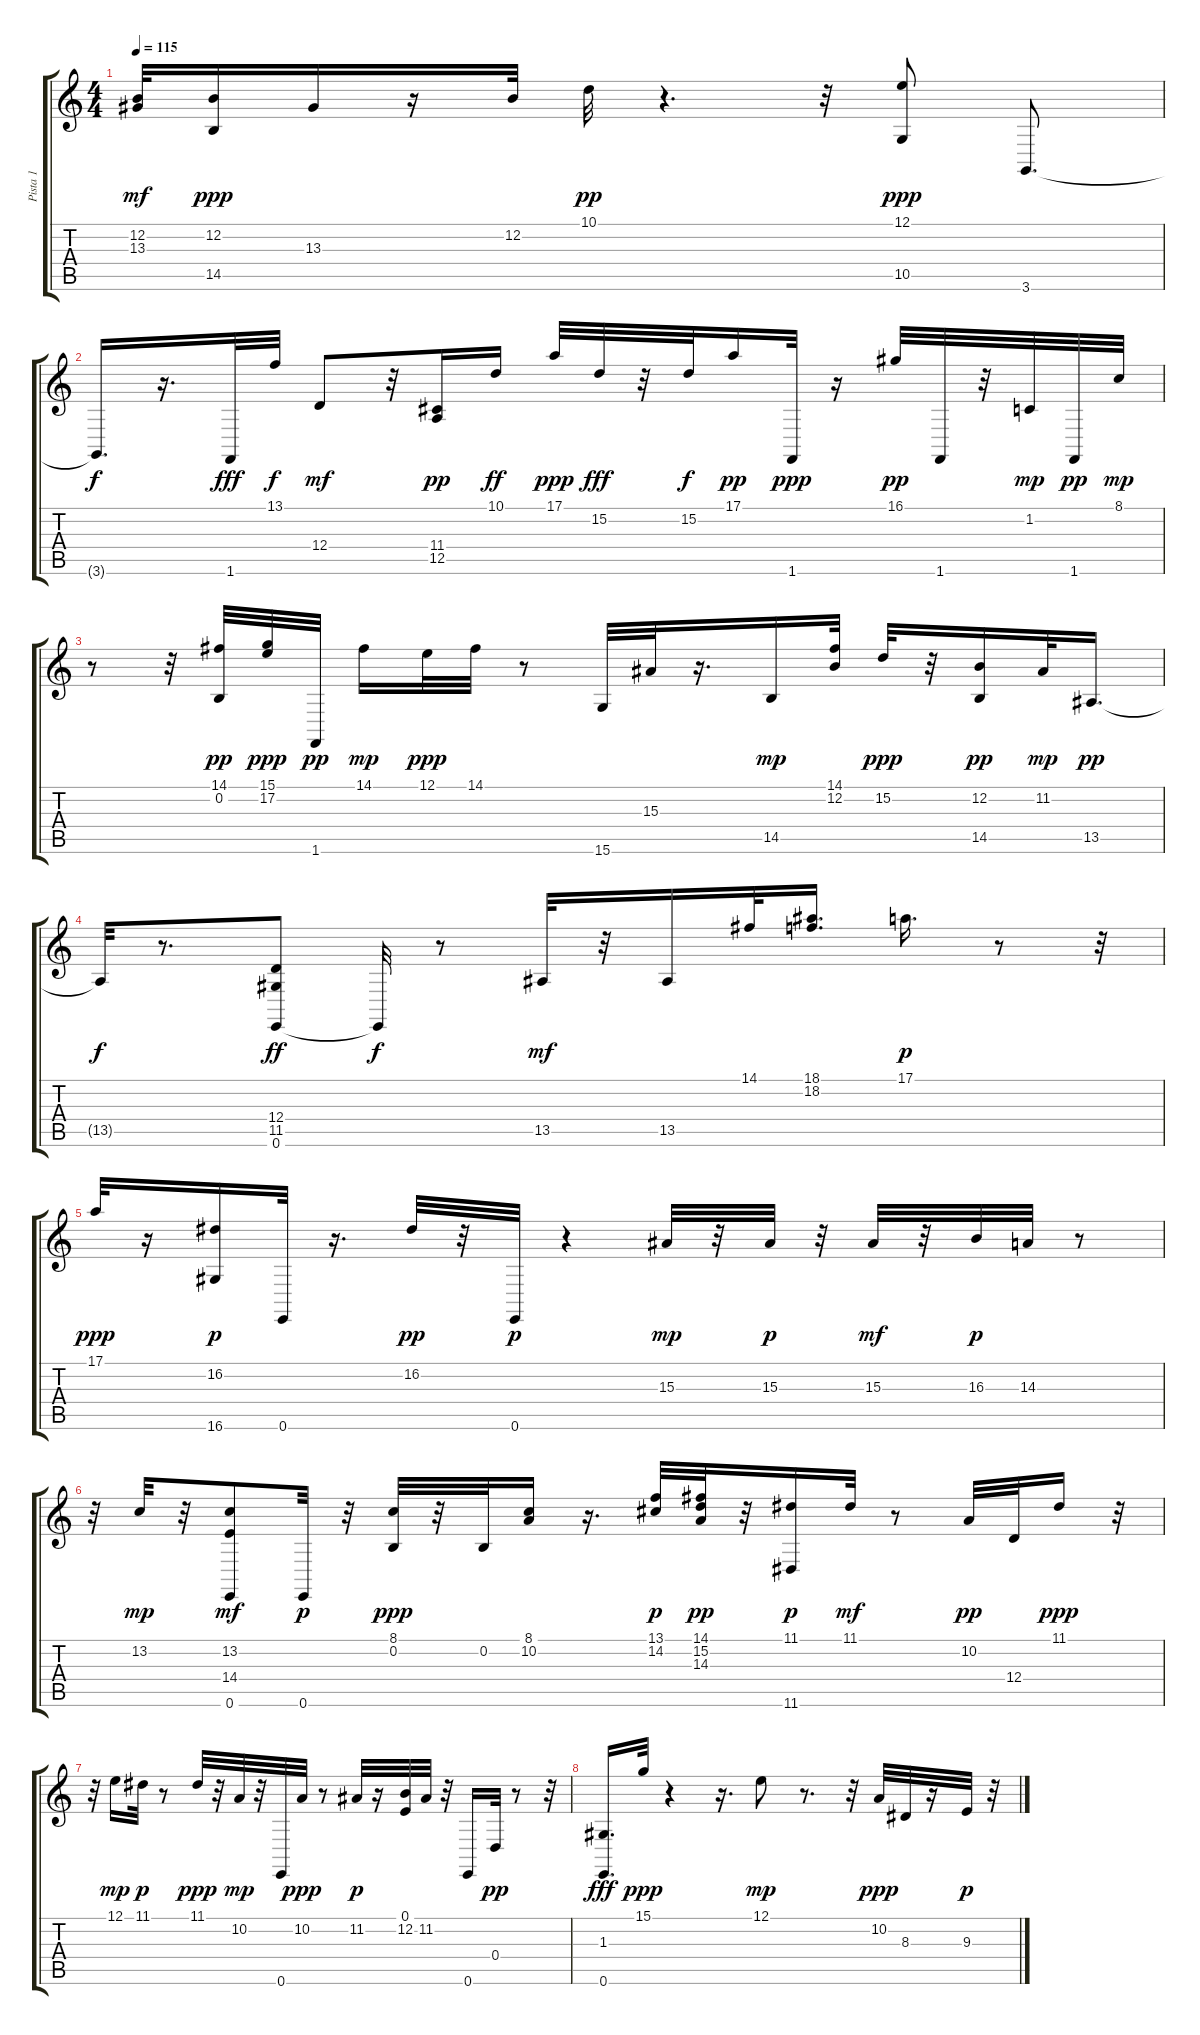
\track ("Pista 1" "Pista 1") {instrument acousticgrandpiano}
\staff {score tabs}
\tuning (E4 B3 G3 D3 A2 E2) {hide}
\ts (4 4)
\tempo 115
\clef g2
\ks c
(12.2 13.3).32{dy mf} (12.2 14.5).16{dy ppp} 13.3.16 r.16 12.2.32 10.1.32{dy pp} r.4{d} r.32 (12.1 10.5).8{dy ppp} 3.6.8{d} |
3.6{t}.16{d dy f} r.16{d} 1.6.32{dy fff} 13.1.32{dy f} 12.4.8{dy mf} r.32 (11.4 12.5).16{dy pp} 10.1.16{dy ff} 17.1.32{dy ppp} 15.2.32{dy fff} r.32 15.2.32{dy f} 17.1.16{dy pp} 1.6.32{dy ppp} r.16 16.1.32{dy pp} 1.6.32 r.32 1.2.32{dy mp} 1.6.32{dy pp} 8.1.32{dy mp} |
r.8 r.32 (14.1 0.2).32{dy pp} (15.1 17.2).32{dy ppp} 1.6.32{dy pp} 14.1.16{dy mp} 12.1.32{dy ppp} 14.1.32 r.8 15.6.32 15.3.32 r.16{d} 14.5.16{dy mp} (14.1 12.2).32 15.2.32{dy ppp} r.32 (12.2 14.5).16{dy pp} 11.2.32{dy mp} 13.5.16{d dy pp} |
13.5{t}.32{dy f} r.8{d} (12.4 11.5 0.6).8{dy ff} 0.6{t}.32{dy f} r.8 13.5.32{dy mf} r.32 13.5.16 14.1.32 (18.1 18.2).16{d} 17.1.16{d dy p} r.8 r.32 |
17.1.32{dy ppp} r.16 (16.2 16.6).16{dy p} 0.6.32 r.16{d} 16.2.32{dy pp} r.32 0.6.32{dy p} r.4 15.3.32{dy mp} r.32 15.3.32{dy p} r.32 15.3.32{dy mf} r.32 16.3.32{dy p} 14.3.32 r.8 |
r.32 13.2.32{dy mp} r.32 (13.2 14.4 0.6).8{dy mf} 0.6.32{dy p} r.32 (8.1 0.2).32{dy ppp} r.32 0.2.32 (8.1 10.2).16 r.16{d} (13.1 14.2).32{dy p} (14.1 15.2 14.3).32{dy pp} r.32 (11.1 11.6).16{dy p} 11.1.32{dy mf} r.8 10.2.32{dy pp} 12.4.32 11.1.16{dy ppp} r.32 |
r.32 12.1.16{dy mp} 11.1.32{dy p} r.8 11.1.32{dy ppp} r.32 10.2.32{dy mp} r.32 0.6.32 10.2.32{dy ppp} r.8 11.2.32{dy p} r.16 (0.1 12.2).32 11.2.32 r.32 0.6.16 0.4.32{dy pp} r.8 r.32 |
(1.3 0.6).16{d dy fff} 15.1.32{dy ppp} r.4 r.16{d} 12.1.8{dy mp} r.8{d} r.32 10.2.32{dy ppp} 8.3.32 r.16 9.3.32{dy p} r.32
